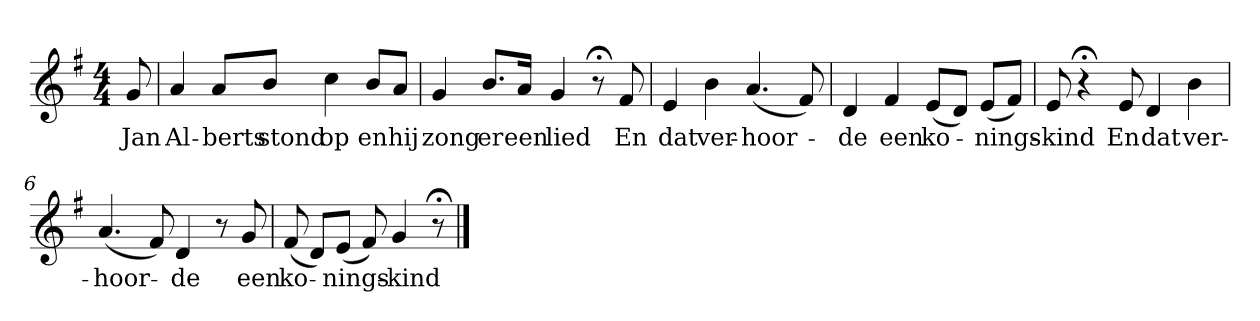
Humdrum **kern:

**kern	**text
*part1	*part1
*staff1	*staff1
*k[f#]	*
*G:	*
*M4/4	*
*MM120	*
=	=
8g	Jan
=1	=1
4a	Al-
8aL	-berts
8bJ	stond
4cc	op
8bL	en
8aJ	hij
=2	=2
4g	zong
8.bL	er
16aJk	een
4g	lied
8r;<	.
8f#	En
=3	=3
4e	dat
4b	ver-
(4.a	-hoor-
8f#)	.
=4	=4
4d	-de
4f#	een
(8eL	ko-
8dJ)	.
(8eL	-nings-
8f#J)	.
=5	=5
8e	-kind
4r;<	.
8e	En
4d	dat
4b	ver-
=6	=6
(4.a	-hoor-
8f#)	.
4d	-de
8r	.
8g	een
=7	=7
(8f#	ko-
8dL)	.
(8eJ	-nings-
8f#)	.
4g	-kind
8r;<	.
==	==
*-	*-
